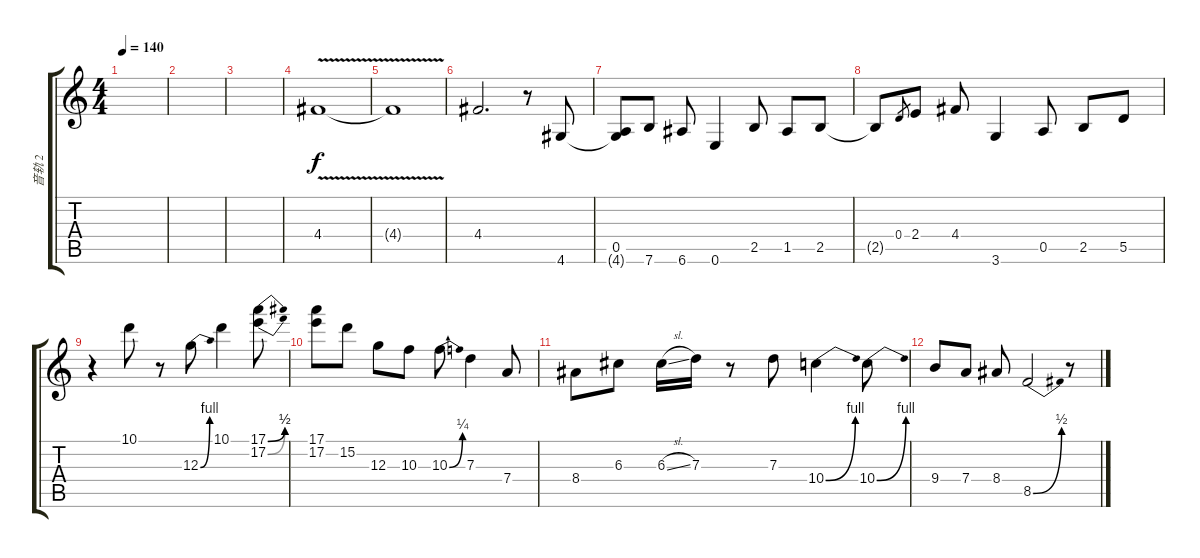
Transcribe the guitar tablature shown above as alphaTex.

\track ("音轨 2" "音轨 2") {instrument distortionguitar}
\staff {score tabs}
\tuning (E4 B3 G3 D3 A2 E2) {hide}
\ts (4 4)
\tempo 140
\clef g2
\ks c
|
|
|
4.4{v}.1 |
4.4{t}.1 |
4.4.2{d} r.8 4.6.8 |
(0.5 4.6{t}).8 7.6.8 6.6.8 0.6.4 2.5.8 1.5.8 2.5.8 |
2.5{t}.8 0.4.8{gr} 2.4.8 4.4.8 3.6.4 0.5.8 2.5.8 5.5.8 |
r.4 10.1.8 r.8 12.3{be (bend 0 0 60 4)}.8 10.1.4 (17.1{be (bend 0 0 60 2)} 17.2{be (bend 0 0 60 2)}).8 |
(17.1 17.2).8 15.2.8 12.3.8 10.3.8 10.3{be (bend 0 0 60 1)}.8 7.3.4 7.4.8 |
8.4.8 6.3.8 6.3{sl}.16 7.3.16 r.8 7.3.8 10.4{be (bend 0 0 60 4)}.4 10.4{be (bend 0 0 60 4)}.8 |
9.4.8 7.4.8 8.4.8 8.5{be (bend 0 0 60 2)}.2 r.8
